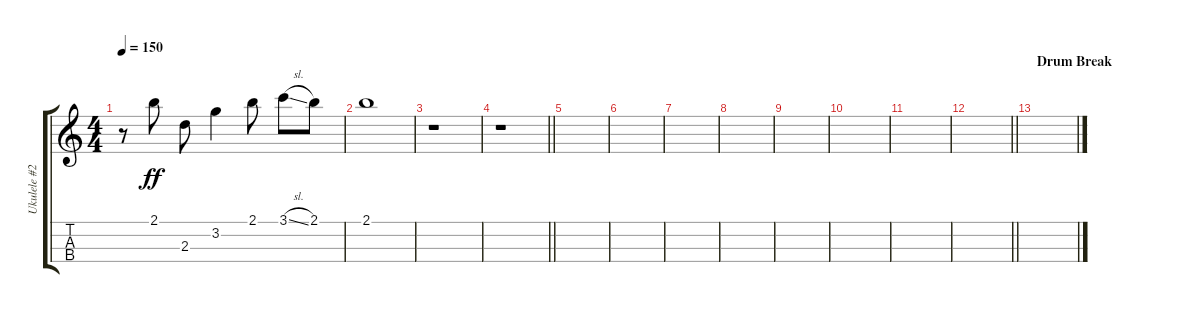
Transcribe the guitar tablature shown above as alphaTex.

\track ("Ukulele #2" "Ukulele #2") {instrument acousticguitarnylon}
\staff {score tabs}
\tuning (A4 E4 C4 G4) {hide}
\ts (4 4)
\tempo 150
\clef g2
\ks c
r.8{dy ff} 2.1.8 2.3.8 3.2.4 2.1.8 3.1{sl}.8 2.1.8 |
2.1.1 |
r.1 |
\barLineRight lightlight
r.1 |
|
|
|
|
|
|
|
\barLineRight lightlight
|
\section ("" "Drum Break")
